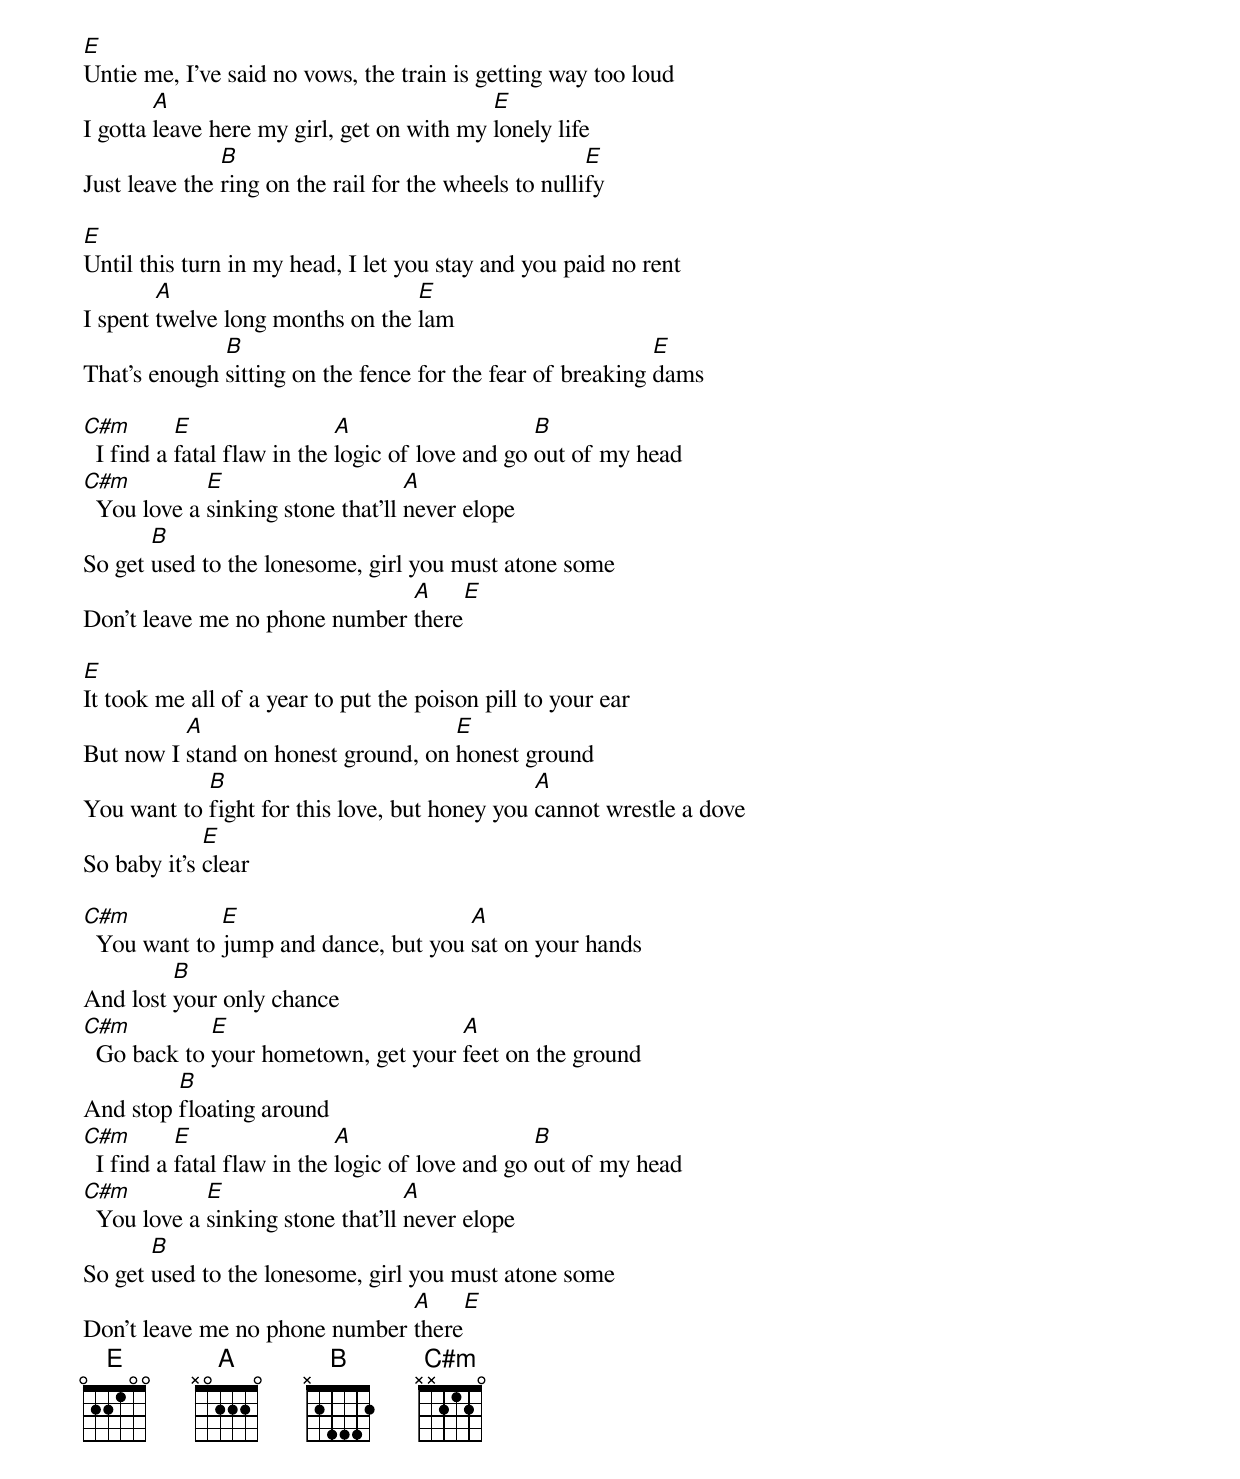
E
Untie me, I've said no vows, the train is getting way too loud
        A                                  E
I gotta leave here my girl, get on with my lonely life
               B                                       E
Just leave the ring on the rail for the wheels to nullify

E
Until this turn in my head, I let you stay and you paid no rent
        A                         E
I spent twelve long months on the lam
              B                                             E
That's enough sitting on the fence for the fear of breaking dams

C#m        E                 A                    B
  I find a fatal flaw in the logic of love and go out of my head
C#m          E                     A
  You love a sinking stone that'll never elope
       B
So get used to the lonesome, girl you must atone some
                               A     E
Don't leave me no phone number there

E
It took me all of a year to put the poison pill to your ear
          A                          E
But now I stand on honest ground, on honest ground
            B                                  A
You want to fight for this love, but honey you cannot wrestle a dove
             E
So baby it's clear

C#m           E                       A
  You want to jump and dance, but you sat on your hands
         B
And lost your only chance
C#m          E                       A
  Go back to your hometown, get your feet on the ground
         B
And stop floating around
C#m        E                 A                    B
  I find a fatal flaw in the logic of love and go out of my head
C#m          E                     A
  You love a sinking stone that'll never elope
       B
So get used to the lonesome, girl you must atone some
                               A     E
Don't leave me no phone number there
